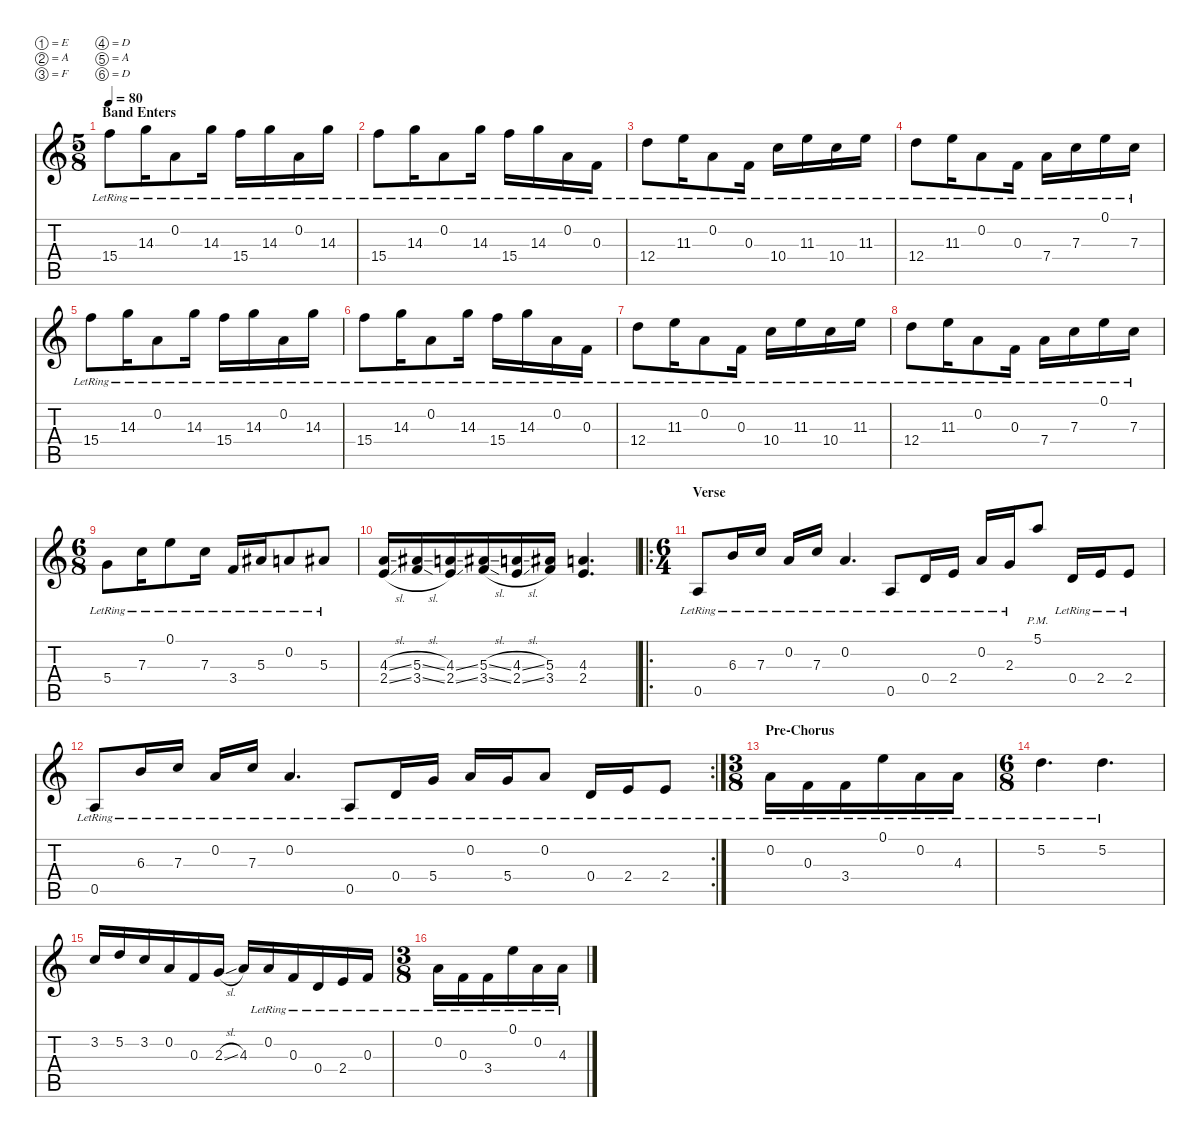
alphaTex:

\defaultSystemsLayout 4
\hideDynamics
\bracketExtendMode nobrackets
\singleTrackTrackNamePolicy hidden
\multiTrackTrackNamePolicy hidden
\firstSystemTrackNameMode fullname
\firstSystemTrackNameOrientation horizontal
\otherSystemsTrackNameOrientation horizontal
\track ("Peter Lindgren" "n.guit.") {mute instrument electricguitarjazz}
\staff {score tabs}
\tuning (E4 A3 F3 D3 A2 D2)
\ts (5 8)
\section ("" "Band Enters")
\tempo 80
\clef g2
\ks c
15.4{lr}.8{dy f beam Down} 14.3{lr}.16{beam Down} 0.2{lr}.8{beam Down} 14.3{lr}.16{beam Down} 15.4{lr}.16{beam Down} 14.3{lr}.16{beam Down} 0.2{lr}.16{beam Down} 14.3{lr}.16{beam Down} |
15.4{lr}.8{beam Down} 14.3{lr}.16{beam Down} 0.2{lr}.8{beam Down} 14.3{lr}.16{beam Down} 15.4{lr}.16{beam Down} 14.3{lr}.16{beam Down} 0.2{lr}.16{beam Down} 0.3{lr}.16{beam Down} |
12.4{lr}.8{beam Down} 11.3{lr}.16{beam Down} 0.2{lr}.8{beam Down} 0.3{lr}.16{beam Down} 10.4{lr}.16{beam Down} 11.3{lr}.16{beam Down} 10.4{lr}.16{beam Down} 11.3{lr}.16{beam Down} |
12.4{lr}.8{beam Down} 11.3{lr}.16{beam Down} 0.2{lr}.8{beam Down} 0.3{lr}.16{beam Down} 7.4{lr}.16{beam Down} 7.3{lr}.16{beam Down} 0.1{lr}.16{beam Down} 7.3{lr}.16{dy mp beam Down} |
15.4{lr}.8{dy f beam Down} 14.3{lr}.16{beam Down} 0.2{lr}.8{beam Down} 14.3{lr}.16{beam Down} 15.4{lr}.16{beam Down} 14.3{lr}.16{beam Down} 0.2{lr}.16{beam Down} 14.3{lr}.16{beam Down} |
15.4{lr}.8{beam Down} 14.3{lr}.16{beam Down} 0.2{lr}.8{beam Down} 14.3{lr}.16{beam Down} 15.4{lr}.16{beam Down} 14.3{lr}.16{beam Down} 0.2{lr}.16{beam Down} 0.3{lr}.16{beam Down} |
12.4{lr}.8{beam Down} 11.3{lr}.16{beam Down} 0.2{lr}.8{beam Down} 0.3{lr}.16{beam Down} 10.4{lr}.16{beam Down} 11.3{lr}.16{beam Down} 10.4{lr}.16{beam Down} 11.3{lr}.16{beam Down} |
12.4{lr}.8{beam Down} 11.3{lr}.16{beam Down} 0.2{lr}.8{beam Down} 0.3{lr}.16{beam Down} 7.4{lr}.16{beam Down} 7.3{lr}.16{beam Down} 0.1{lr}.16{beam Down} 7.3{lr}.16{dy mp beam Down} |
\ts (6 8)
5.4{lr}.8{dy f beam Down} 7.3{lr}.16{beam Down} 0.1{lr}.8{beam Down} 7.3{lr}.16{beam Down} 3.4{lr}.16{beam Up} 5.3{lr acc #}.16{beam Up} 0.2{lr}.8{beam Up} 5.3{lr acc #}.8{beam Up} |
(4.3{sl} 2.4{sl}).16{beam Up} (5.3{sl acc #} 3.4{sl}).16{beam Up} (4.3{ss} 2.4{ss}).16{dy mf beam Up} (5.3{sl acc #} 3.4{sl}).16{dy mp beam Up} (4.3{sl} 2.4{sl}).16{beam Up} (5.3{acc #} 3.4).16{dy p beam Up} (4.3 2.4).4{d beam Up} |
\ro
\ts (6 4)
\section ("" "Verse")
0.5{lr}.8{dy f beam Up} 6.3{lr}.16{beam Up} 7.3{lr}.16{beam Up} 0.2{lr}.16{beam Up} 7.3{lr}.16{beam Up} 0.2{lr}.4{d beam Up} 0.5{lr}.8{beam Up} 0.4{lr}.16{beam Up} 2.4{lr}.16{beam Up} 0.2{lr}.16{beam Up} 2.3{lr}.16{beam Up} 5.1{pm}.8{dy mp beam Up} 0.4{lr}.16{dy f beam Up} 2.4{lr}.16{beam Up} 2.4{lr}.8{beam Up} |
\rc 2
0.5{lr}.8{beam Up} 6.3{lr}.16{beam Up} 7.3{lr}.16{beam Up} 0.2{lr}.16{beam Up} 7.3{lr}.16{beam Up} 0.2{lr}.4{d beam Up} 0.5{lr}.8{beam Up} 0.4{lr}.16{beam Up} 5.4{lr}.16{beam Up} 0.2{lr}.16{beam Up} 5.4{lr}.16{beam Up} 0.2{lr}.8{beam Up} 0.4{lr}.16{beam Up} 2.4{lr}.16{beam Up} 2.4{lr}.8{beam Up} |
\ts (3 8)
\section ("" "Pre-Chorus")
0.2{lr}.16{beam Down} 0.3{lr}.16{beam Down} 3.4{lr}.16{beam Down} 0.1{lr}.16{beam Down} 0.2{lr}.16{beam Down} 4.3{lr}.16{beam Down} |
\ts (6 8)
5.2{lr}.4{d beam Down} 5.2{lr}.4{d beam Down} |
3.2.16{beam Up} 5.2.16{beam Up} 3.2.16{beam Up} 0.2.16{beam Up} 0.3.16{beam Up} 2.3{sl}.16{beam Up} 4.3.16{beam Up} 0.2{lr}.16{beam Up} 0.3{lr}.16{beam Up} 0.4{lr}.16{beam Up} 2.4{lr}.16{beam Up} 0.3{lr}.16{beam Up} |
\ts (3 8)
0.2{lr}.16{beam Down} 0.3{lr}.16{beam Down} 3.4{lr}.16{beam Down} 0.1{lr}.16{beam Down} 0.2{lr}.16{beam Down} 4.3{lr}.16{beam Down}
